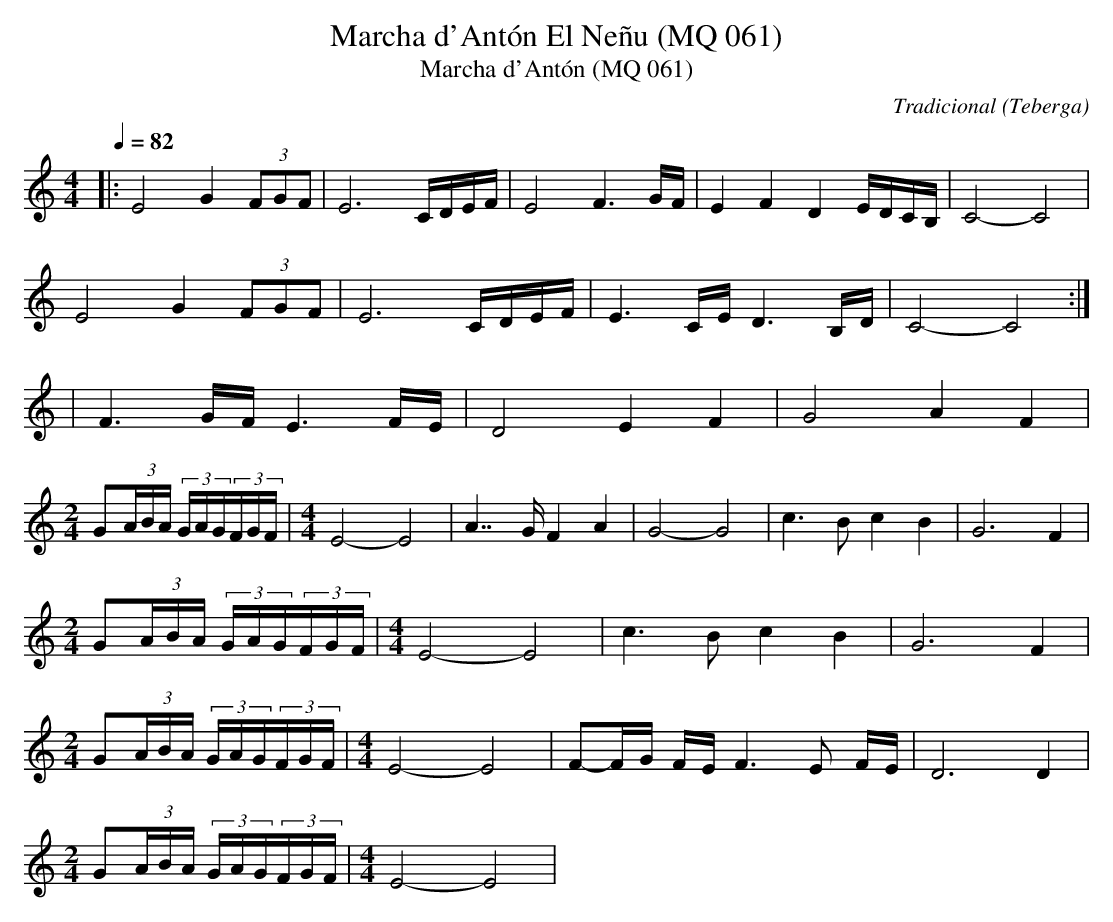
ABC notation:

X:1
T:Marcha d'Antón El Neñu (MQ 061)
T:Marcha d'Antón (MQ 061)
C:Tradicional
O:Teberga
M:4/4
L:1/8
Q:1/4=82
K:C
|: E4 G2 (3FGF|E6 C/D/E/F/|E4 F3 G/F/|E2 F2 D2 E/D/C/B,/|C4-C4|
E4 G2 (3FGF|E6 C/D/E/F/|E3 C/E/ D3 B,/D/|C4-C4 :|
|F3 G/F/ E3 F/E/|D4 E2 F2|G4 A2 F2|
[M:2/4]G(3A/B/A/ (3G/A/G/(3F/G/F/|[M:4/4]E4-E4|A7/2G/ F2 A2|G4-G4|c3 B c2 B2|G6 F2|
[M:2/4]G(3A/B/A/ (3G/A/G/(3F/G/F/|[M:4/4]E4-E4|c3 B c2 B2|G6 F2|
[M:2/4]G(3A/B/A/ (3G/A/G/(3F/G/F/|[M:4/4]E4-E4|F-F/G/ F/E/ F3 E F/E/|D6 D2|
[M:2/4]G(3A/B/A/ (3G/A/G/(3F/G/F/|[M:4/4]E4-E4|
